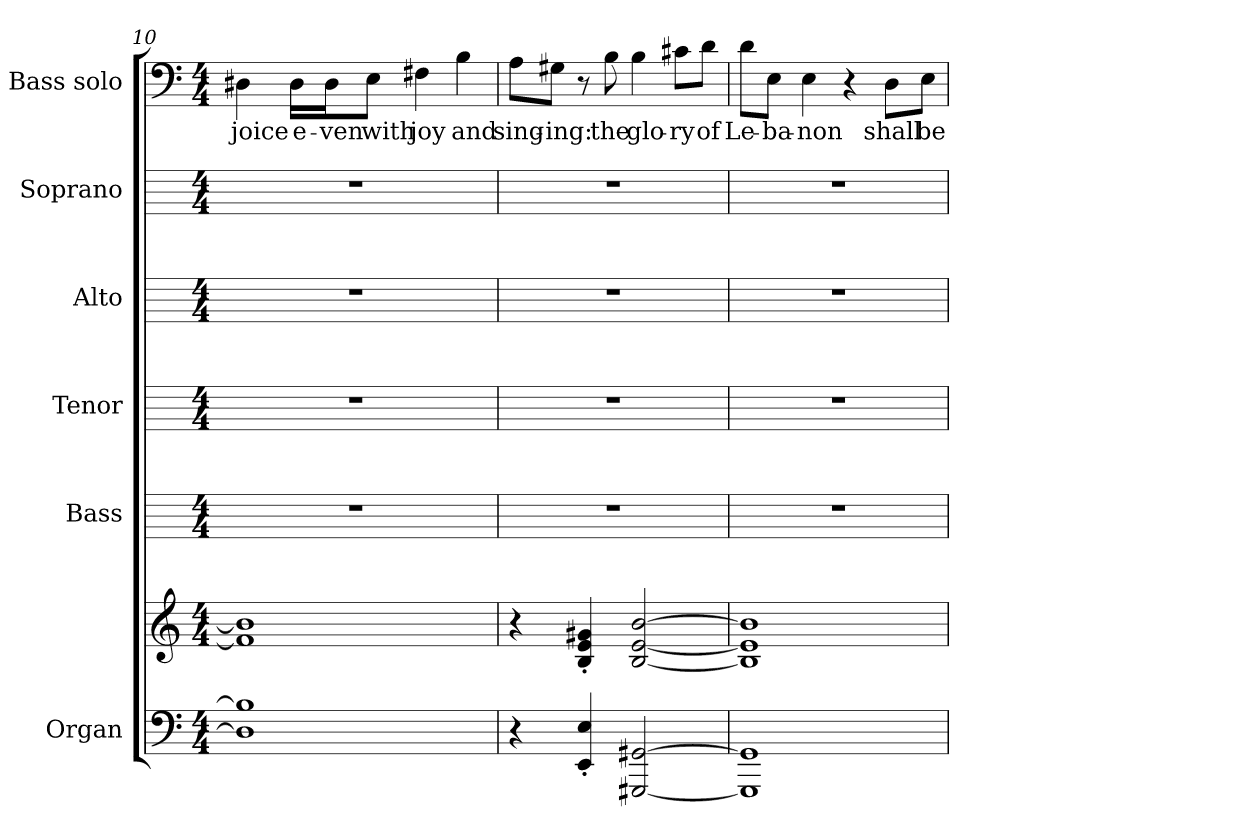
**kern	**kern	**kern	**kern	**kern	**kern	**kern	**text
*part6	*part6	*part5	*part4	*part3	*part2	*part1	*part1
*staff7	*staff6	*staff5	*staff4	*staff3	*staff2	*staff1	*staff1
*I"Organ	*	*I"Bass	*I"Tenor	*I"Alto	*I"Soprano	*I"Bass solo	*
*	*	*I'B	*I'T	*I'A	*I'S	*I'B	*
!!LO:LB:g=z
*clefF4	*clefG2	*	*	*	*	*clefF4	*
*k[]	*k[]	*	*	*	*	*k[]	*
*C:	*C:	*	*	*	*	*C:	*
*M4/4	*M4/4	*M4/4	*M4/4	*M4/4	*M4/4	*M4/4	*
=10	=10	=10	=10	=10	=10	=10	=10
!	!	!	!	!	!	!	!LO:LY:b
1D#] 1B]	1f#] 1b]	1r	1r	1r	1r	4D#X	-joice
!	!	!	!	!	!	!	!LO:LY:b
.	.	.	.	.	.	16D#\LL	e-
!	!	!	!	!	!	!	!LO:LY:b
.	.	.	.	.	.	16D#\J	-ven
!	!	!	!	!	!	!	!LO:LY:b
.	.	.	.	.	.	8E\J	with
!	!	!	!	!	!	!	!LO:LY:b
.	.	.	.	.	.	4F#X	joy
!	!	!	!	!	!	!	!LO:LY:b
.	.	.	.	.	.	4B	and
=11	=11	=11	=11	=11	=11	=11	=11
!	!	!	!	!	!	!	!LO:LY:b
4r	4r	1r	1r	1r	1r	8A\L	sing-
!	!	!	!	!	!	!	!LO:LY:b
.	.	.	.	.	.	8G#X\J	-ing:
4EE' 4E'	4B' 4e' 4g#X'	.	.	.	.	8r	.
!	!	!	!	!	!	!	!LO:LY:b
.	.	.	.	.	.	8B	the
!	!	!	!	!	!	!	!LO:LY:b
[2GGG#X [2GG#X	[2B [2e [2b	.	.	.	.	4B	glo-
!	!	!	!	!	!	!	!LO:LY:b
.	.	.	.	.	.	8c#X\L	-ry
!	!	!	!	!	!	!	!LO:LY:b
.	.	.	.	.	.	8d\J	of
=12	=12	=12	=12	=12	=12	=12	=12
!	!	!	!	!	!	!	!LO:LY:b
1GGG#] 1GG#]	1B] 1e] 1b]	1r	1r	1r	1r	8d\L	Le-
!	!	!	!	!	!	!	!LO:LY:b
.	.	.	.	.	.	8E\J	-ba-
!	!	!	!	!	!	!	!LO:LY:b
.	.	.	.	.	.	4E	-non
.	.	.	.	.	.	4r	.
!	!	!	!	!	!	!	!LO:LY:b
.	.	.	.	.	.	8D\L	shall
!	!	!	!	!	!	!	!LO:LY:b
.	.	.	.	.	.	8E\J	be
=	=	=	=	=	=	=	=
*-	*-	*-	*-	*-	*-	*-	*-
